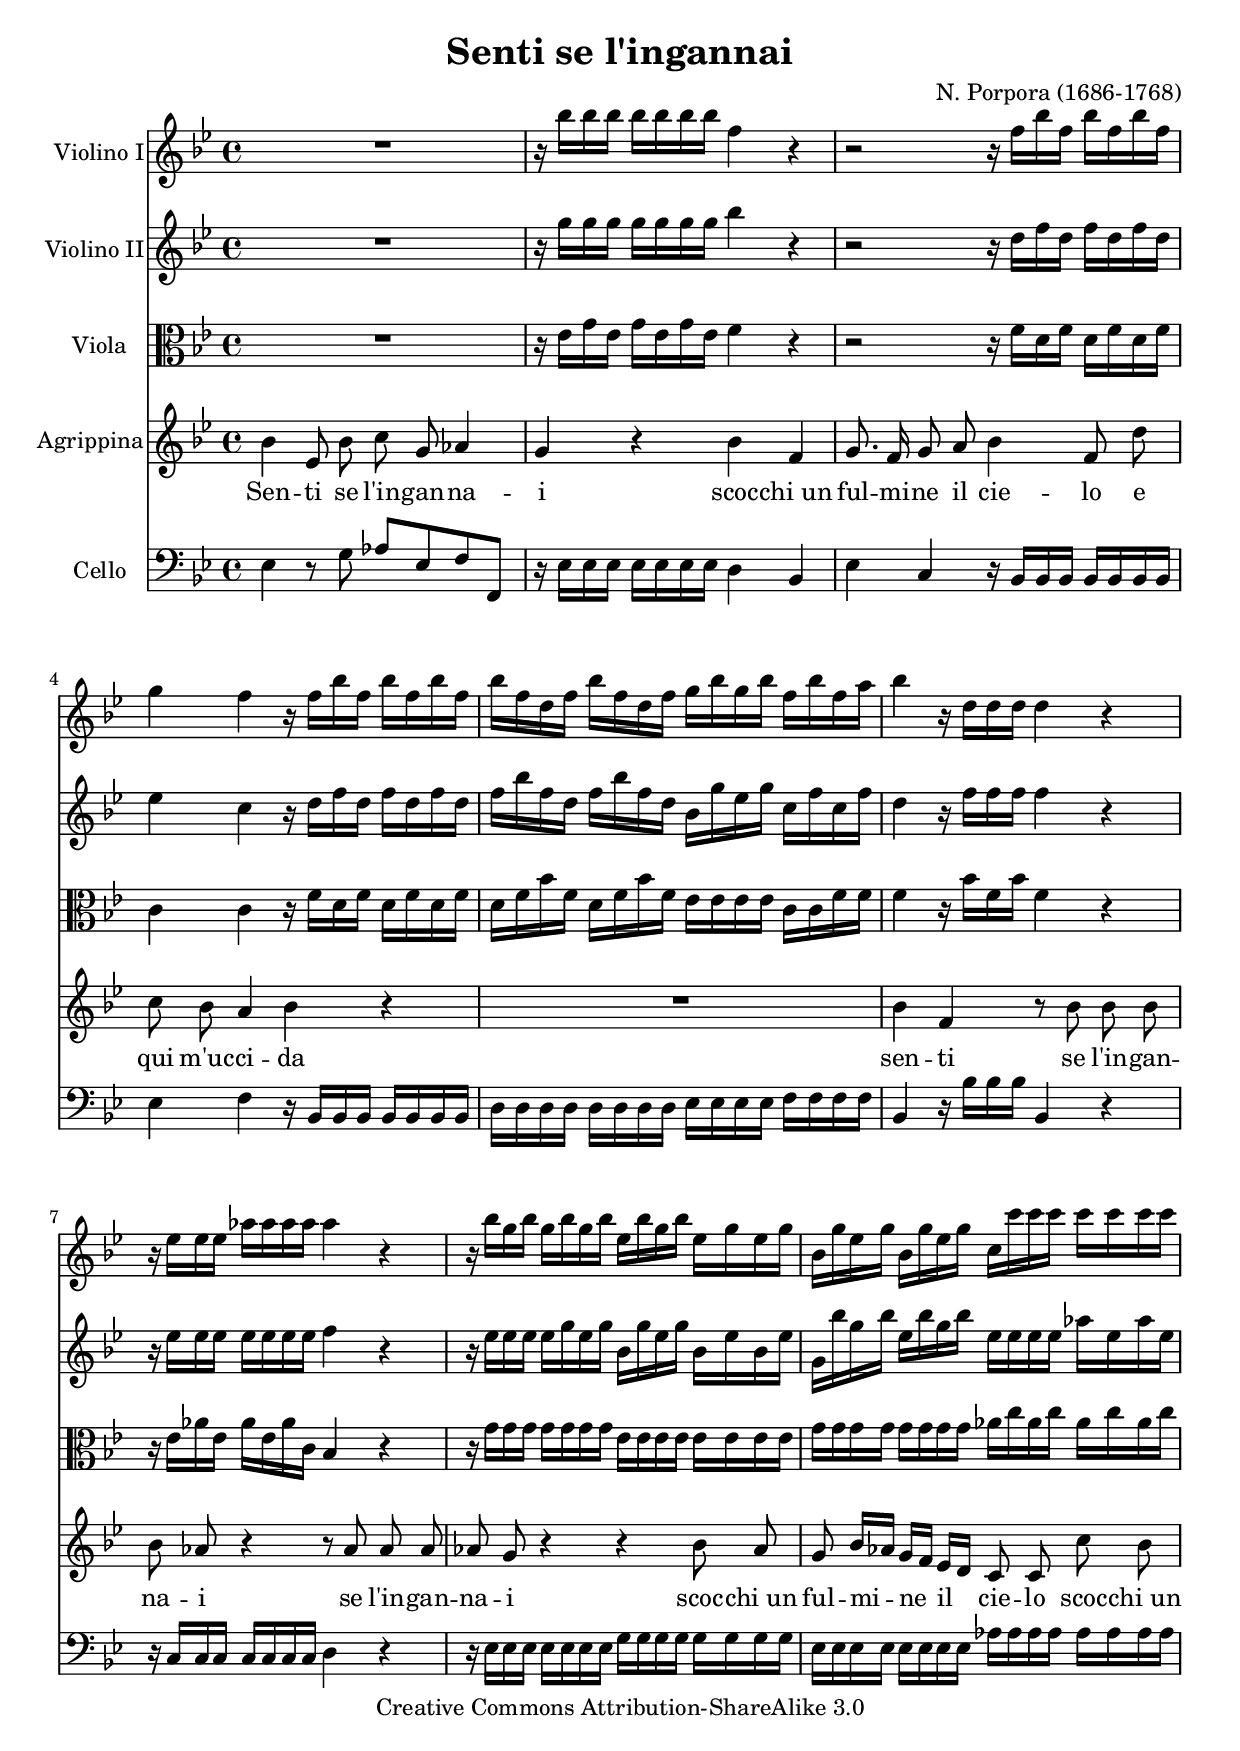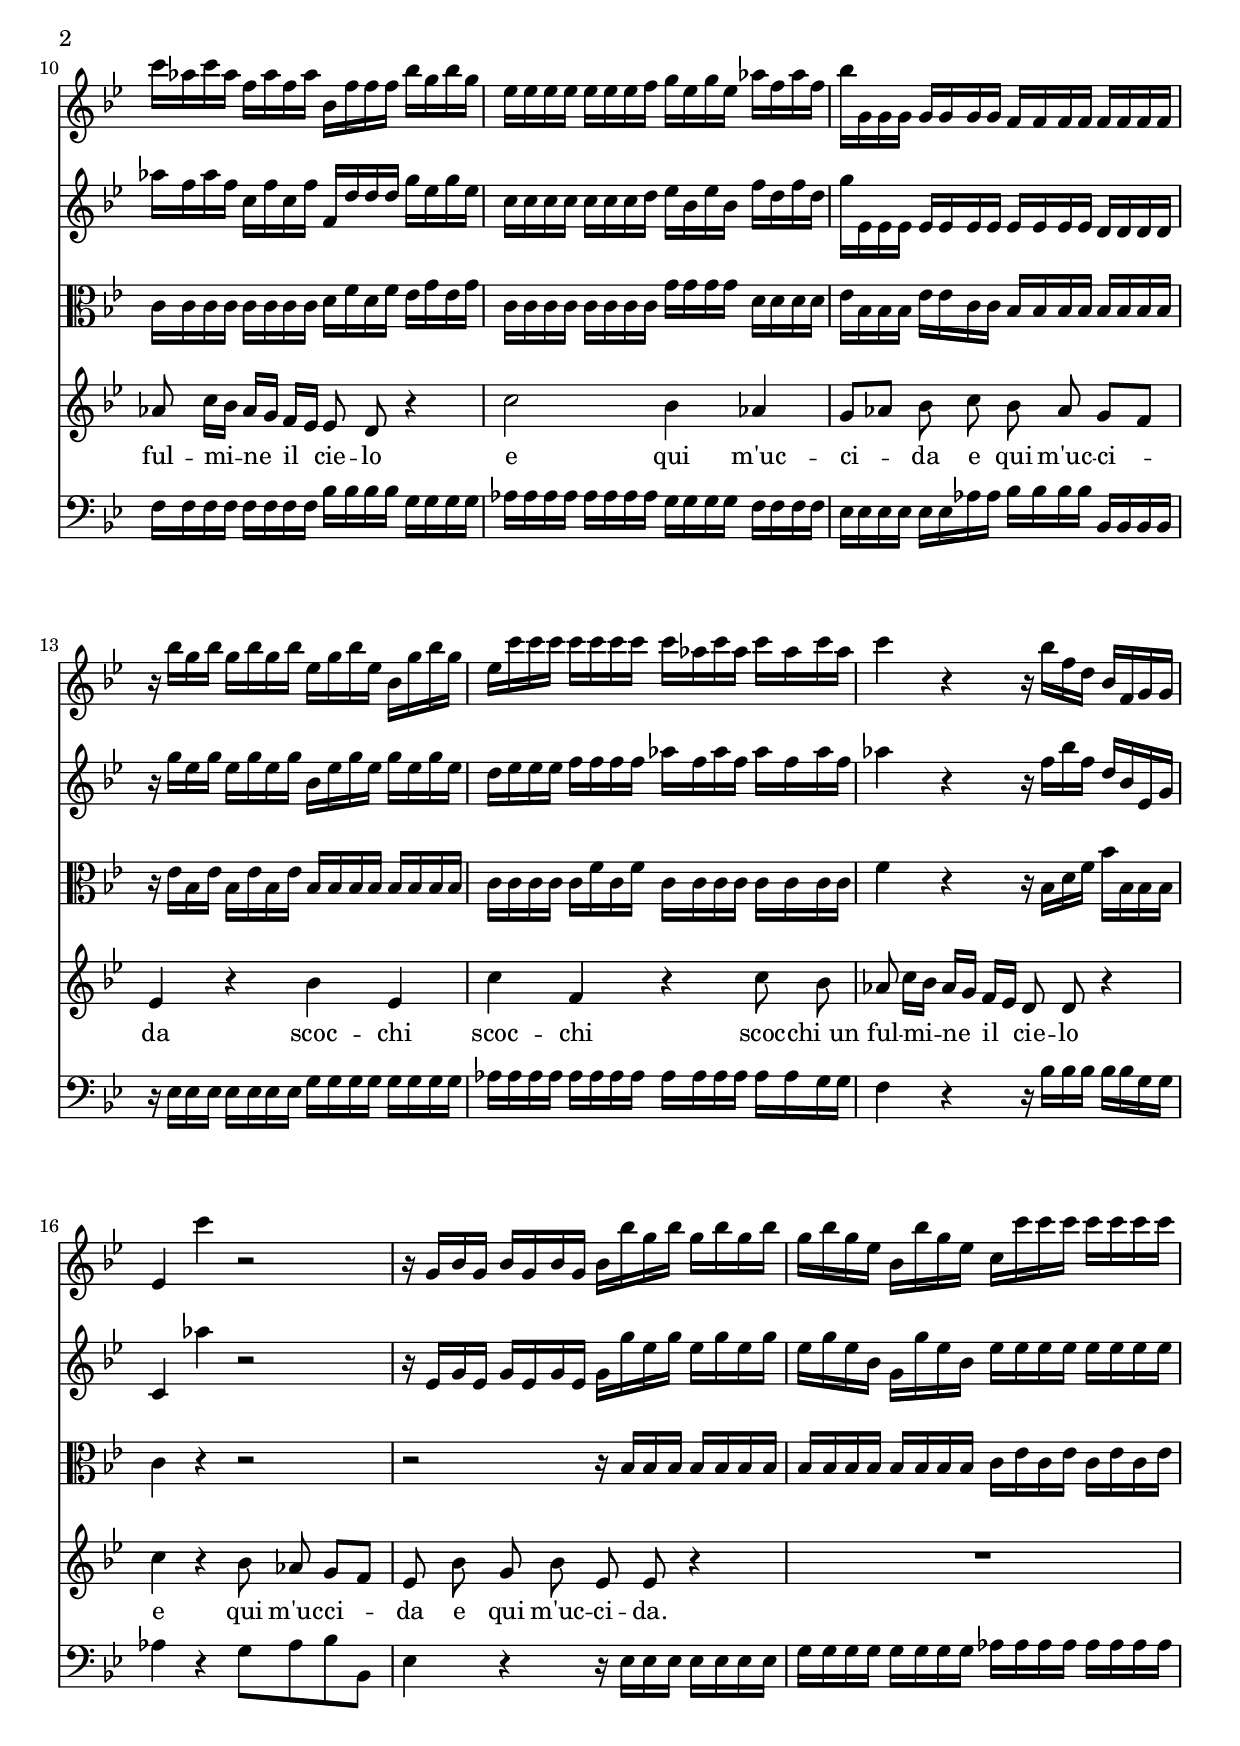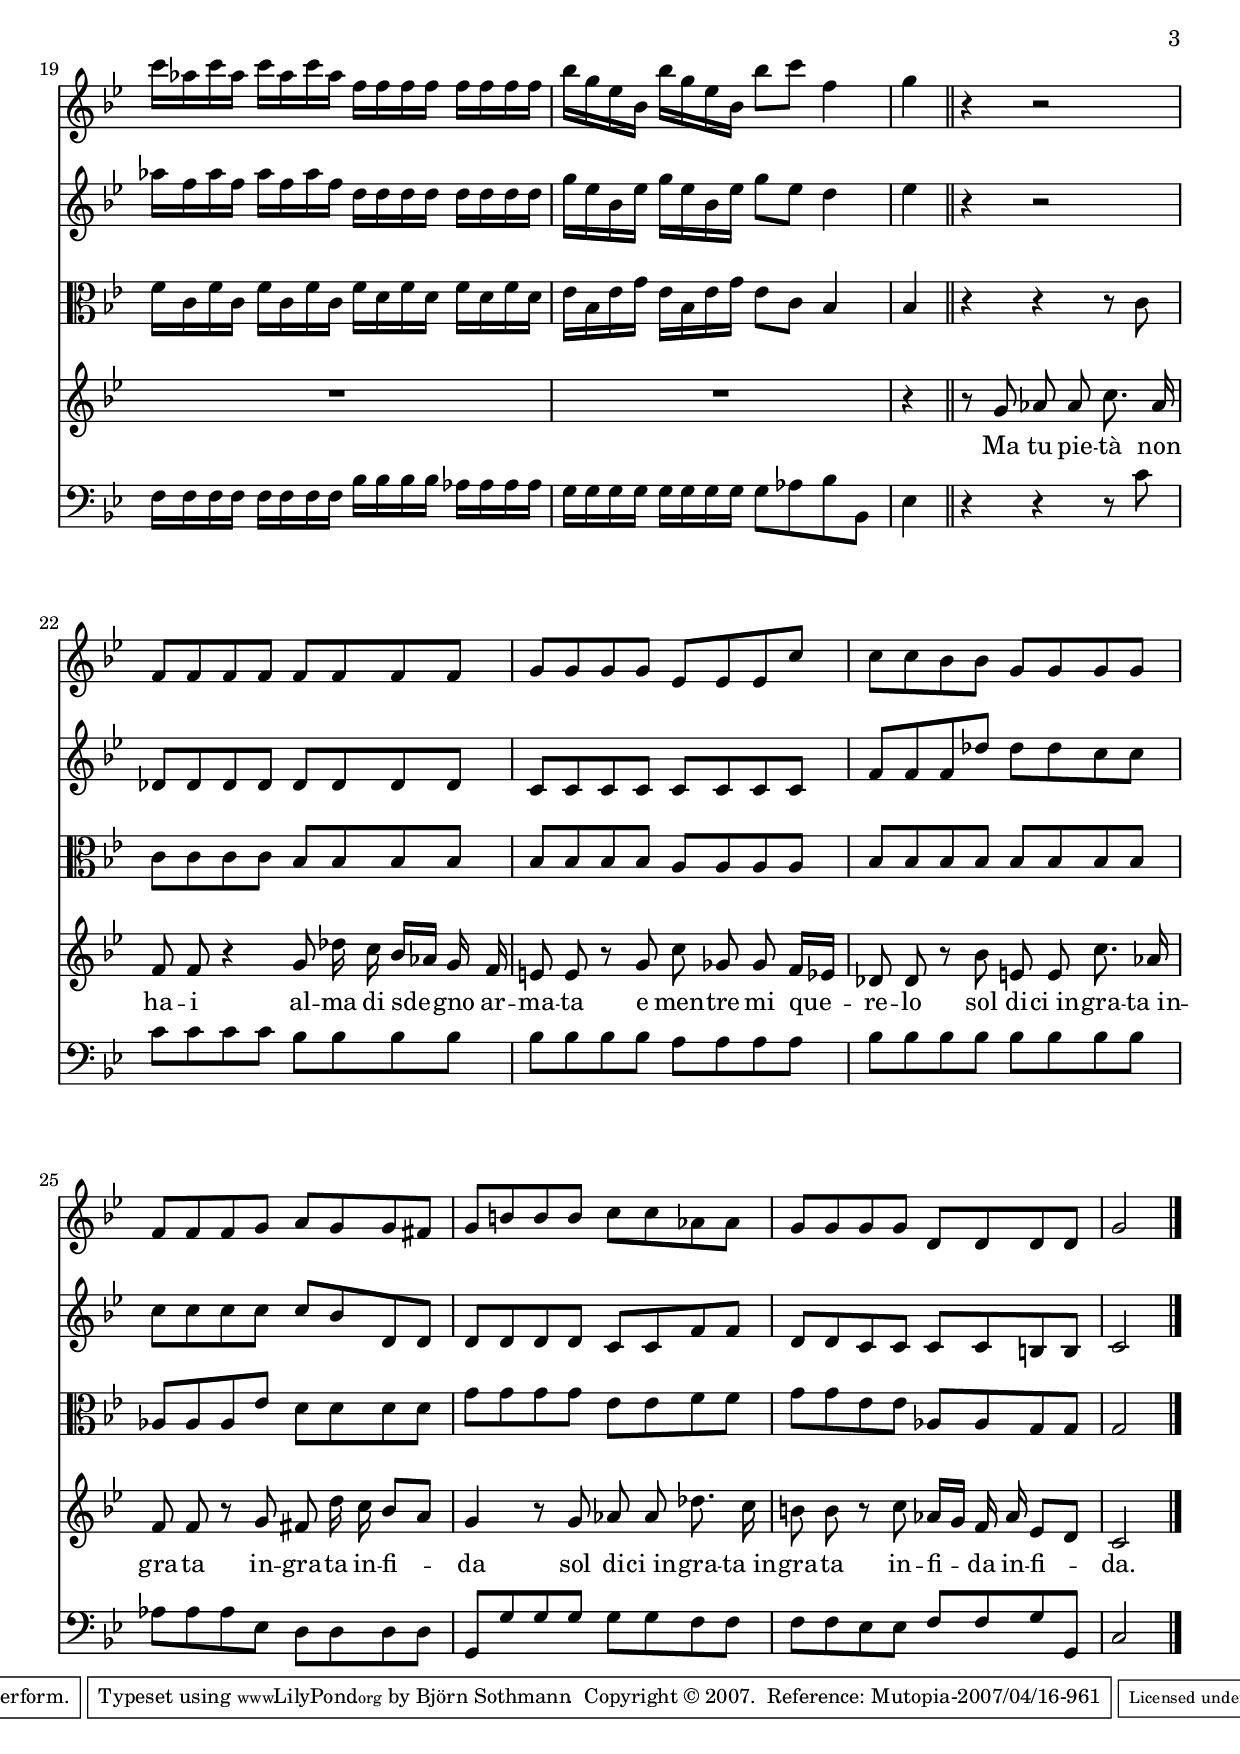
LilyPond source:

% Created on Sun Apr 08 12:32:57 CEST 2007
\version "2.10.20"

\header {
	title = "Senti se l'ingannai"
	composer = "N. Porpora (1686-1768)"
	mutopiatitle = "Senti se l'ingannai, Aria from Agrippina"
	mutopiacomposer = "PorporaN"
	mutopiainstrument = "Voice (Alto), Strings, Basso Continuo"
	date = "1708"
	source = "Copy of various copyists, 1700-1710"
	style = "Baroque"
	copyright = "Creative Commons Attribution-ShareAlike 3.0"
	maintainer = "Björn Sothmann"
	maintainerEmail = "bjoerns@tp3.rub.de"
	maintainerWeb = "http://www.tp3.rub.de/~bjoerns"
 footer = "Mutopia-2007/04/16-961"
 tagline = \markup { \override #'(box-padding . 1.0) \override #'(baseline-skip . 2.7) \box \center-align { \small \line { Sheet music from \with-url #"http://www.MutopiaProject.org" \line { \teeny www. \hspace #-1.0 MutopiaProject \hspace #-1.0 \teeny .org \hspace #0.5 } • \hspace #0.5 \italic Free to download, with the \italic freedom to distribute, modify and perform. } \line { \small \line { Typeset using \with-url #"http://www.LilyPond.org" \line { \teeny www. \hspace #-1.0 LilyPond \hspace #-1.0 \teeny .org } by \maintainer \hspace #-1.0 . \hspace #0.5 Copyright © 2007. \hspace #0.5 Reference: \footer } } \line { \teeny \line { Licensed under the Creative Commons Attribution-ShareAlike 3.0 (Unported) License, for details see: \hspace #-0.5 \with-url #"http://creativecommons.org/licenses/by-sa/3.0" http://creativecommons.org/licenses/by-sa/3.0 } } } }
}

\include "deutsch.ly"

verse= \lyricmode {
Sen -- ti se l'in -- gan -- na -- i scoc -- chi_un ful -- mi -- ne il cie -- lo e qui m'uc -- ci -- da sen -- ti se l'in -- gan -- na -- i se l'in -- gan -- na -- i scoc -- chi_un ful -- mi -- ne il cie -- lo scoc -- chi_un ful -- mi -- ne il cie -- lo e qui m'uc -- ci -- da e qui m'uc -- ci -- da scoc -- chi scoc -- chi scoc -- chi_un ful -- mi -- ne il cie -- lo e qui m'uc -- ci -- da e qui m'uc -- ci -- da. Ma tu pie -- tà non ha -- i al -- ma di sde -- gno ar -- ma -- ta e men -- tre mi que -- re -- lo sol di -- ci_in -- gra -- ta_in -- gra -- ta in -- gra -- ta in -- fi -- da sol di -- ci_in -- gra -- ta_in -- gra -- ta in -- fi -- da in -- fi -- da.
}
 

staffViolin = \new Staff  {
	\time 4/4
	\override Score.MetronomeMark #'stencil = ##f
	\tempo 4 = 80 
	\set Staff.instrumentName="Violino I"
	\set Staff.midiInstrument="violin"
	\key b \major
	\clef treble
	\relative c''' {
		R1 |
		r16 b b b b b b b f4 r |
		r2 r16 f b f b f b f |
		g4 f r16 f b f b f b f |
		b f d f b f d f g b g b f b f a |
		b4 r16 d, d d d4 r |
		r16 es es es as as as as as4 r |
		r16 b g b g b g b es, b' g b es, g es g |
		b, g' es g b, g' es g c, c' c c c c c c |
		c as c as f as f as b, f' f f b g b g |
		es es es es es es es f g es g es as f as f |
		b g, g g g g g g f f f f f f f f |
		r b' g b g b g b es, g b es, b g' b g |
		es c' c c c c c c c as c as c as c as |
		c4 r r16 b f d b f g g |
		es4 c'' r2 |
		r16 g, b g b g b g b b' g b g b g b |
		g b g es b b' g es c c' c c c c c c |
		c as c as c as c as f f f f f f f f |
		b g es b b' g es b b'8 c f,4 |
		g \bar "||" \tempo 4=60 r4 r2 |
		f,8 f f f f f f f |
		g g g g es es es c' |
		c c b b g g g g |
		f f f g a g g fis |
		g h h h c c as as |
		g g g g d d d d |
		g2 

	\bar "|."
	}

}
staffViolinII = \new Staff  {
	\set Staff.instrumentName="Violino II"
	\set Staff.midiInstrument="violin"
	\key b \major
	\clef treble
	\relative c''' {
		R1 |
		r16 g g g g g g g b4 r |
		r2 r16 d, f d f d f d |
		es4 c r16 d f d f d f d |
		f b f d f b f d b g' es g c, f c f |
		d4 r16 f f f f4 r |
		r16 es es es es es es es f4 r |
		r16 es es es es g es g b, g' es g b, es b es |
		g, b' g b es, b' g b es, es es es as es as es |
		as f as f c f c f f, d' d d g es g es |
		c c c c c c c d es b es b f' d f d |
		g es, es es es es es es es es es es d d d d |
		r g' es g es g es g b, es g es g es g es |
		d es es es f f f f as f as f as f as f |
		as4 r r16 f b f d b es, g |
		c,4 as'' r2 |
		r16 es, g es g es g es g g' es g es g es g |
		es g es b g g' es b es es es es es es es es |
		as f as f as f as f d d d d d d d d |
		g es b es g es b es g8 es d4 |
		es r r2 |
		des,8 des des des des des des des |
		c c c c c c c c |
		f f f des' des des c c |
		c c c c c b d, d |
		d d d d c c f f |
		d d c c c c h h |
		c2 

	\bar "|."
	}

}
staffViola = \new Staff  {
	\set Staff.instrumentName="Viola"
	\set Staff.midiInstrument="viola"
	\key b \major
	\clef alto
	\relative c' {
		R1 |
		r16 es g es g es g es f4 r |
		r2 r16 f d f d f d f |
		c4 c r16 f d f d f d f |
		d f b f d f b f es es es es c c f f |
		f4 r16 b f b f4 r |
		r16 es as es as es as c, b4 r |
		r16 g' g g g g g g es es es es es es es es |
		g g g g g g g g as c as c as c as c |
		c, c c c c c c c d f d f es g es g |
		c, c c c c c c c g' g g g d d d d |
		es b b b es es c c b b b b b b b b |
		r es b es b es b es b b b b b b b b |
		c c c c c f c f c c c c c c c c |
		f4 r r16 b, d f b b, b b |
		c4 r r2 |
		r2 r16 b b b b b b b |
		b b b b b b b b c es c es c es c es |
		f c f c f c f c f d f d f d f d |
		es b es g es b es g es8 c b4 |
		b r r r8 c |
		c c c c b b b b |
		b b b b a a a a |
		b b b b b b b b |
		as as as es' d d d d |
		g g g g es es f f |
		g g es es as, as g g |
		g2 

	\bar "|."
	}

}
staffSoprano = \new Staff  {
	\set Staff.instrumentName="Agrippina"
	\set Staff.midiInstrument="oboe"
	\key b \major
	\clef treble
	\relative c'' { 	
		\context Voice = "melodySop" {
			\dynamicUp
			\autoBeamOff
			b4 es,8 b' c g as4 |
			g r b f |
			g8. f16 g8 a b4 f8 d' |
			c b a4 b r |
			R1 |
			b4 f r8 b b b |
			b as r4 r8 as as as |
			as g r4 r b8 as |
			g b16[ as] g[ f] es[ d] c8 c c' b |
			as c16[ b] as[ g] f[ es] es8 d r4 |
			c'2 b4 as |
			g8[ as] b c b as g[ f] |
			es4 r 
			b' es, |
			c' f, r c'8 b |
			as c16[ b] as[ g] f[ es] d8 d r4 |
			c' r b8 as g[ f] |
			es b' g b es, es r4 |
			R1*3 |
			r4 r8 g as as c8. as16 |
			f8 f r4 g8 des'16 c b[ as] g f |
			e8 e r g c ges ges f16[ es] |
			des8 des r b' e, e c'8. as16 |
			f8 f r g fis d'16 c b8[ a] |
			g4 r8 g as as des8. c16 |
			h8 h r c as16[ g] f as es8[ d] |
			c2
		}

	\bar "|."
	}

}
staffCello = \new Staff  {
	\set Staff.instrumentName="Cello"
	\set Staff.midiInstrument="harpsichord"
	\key b \major
	\clef bass
	\relative c {
		es4 r8 g as es f f, |
		r16 es' es es es es es es d4 b |
		es c r16 b b b b b b b |
		es4 f r16 b, b b b b b b |
		d d d d d d d d es es es es f f f f |
		b,4 r16 b' b b b,4 r |
		r16 c c c c c c c d4 r |
		r16 es es es es es es es g g g g g g g g |
		es es es es es es es es as as as as as as as as |
		f f f f f f f f b b b b g g g g |
		as as as as as as as as g g g g f f f f |
		es es es es es es as as b b b b b, b b b |
		r es es es es es es es g g g g g g g g |
		as as as as as as as as as as as as as as g g |
		f4 r r16 b b b b b g g |
		as4 r g8 as b b, |
		es4 r r16 es es es es es es es |
		g g g g g g g g as as as as as as as as |
		f f f f f f f f b b b b as as as as |
		g g g g g g g g g8 as b b, |
		es4 r r r8 c' |
		c c c c b b b b |
		b b b b a a a a |
		b b b b b b b b |
		as as as es d d d d |
		g, g' g g g g f f |
		f f es es f f g g, |
		c2 

	\bar "|."
	}

}


\score {
	<<
		\staffViolin
		\staffViolinII
		\staffViola
		\staffSoprano
		\context Lyrics = "lmelodySop" \lyricmode  { \lyricsto "melodySop" \verse }
		
		\staffCello
	>>
	
	\midi {
	}

	\layout  {
	}
}

\paper {
}

